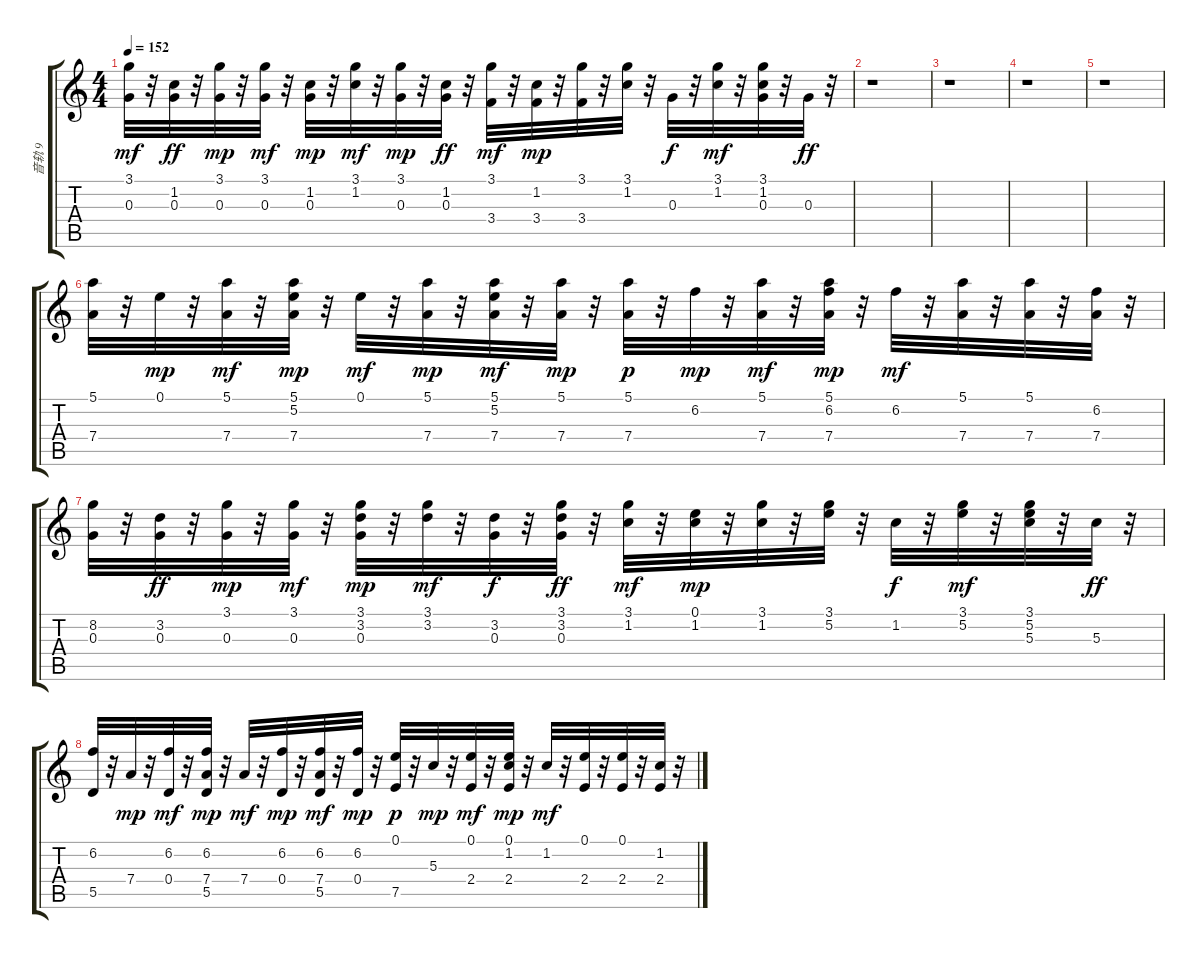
\track ("音轨 9" "音轨 9") {instrument synthbass2}
\staff {score tabs}
\tuning (E4 B3 G3 D3 A2 E2) {hide}
\ts (4 4)
\tempo 152
\clef g2
\ks c
(3.1 0.3).32{dy mf} r.32 (1.2 0.3).32{dy ff} r.32 (3.1 0.3).32{dy mp} r.32 (3.1 0.3).32{dy mf} r.32 (1.2 0.3).32{dy mp} r.32 (3.1 1.2).32{dy mf} r.32 (3.1 0.3).32{dy mp} r.32 (1.2 0.3).32{dy ff} r.32 (3.1 3.4).32{dy mf} r.32 (1.2 3.4).32{dy mp} r.32 (3.1 3.4).32 r.32 (3.1 1.2).32 r.32 0.3.32{dy f} r.32 (3.1 1.2).32{dy mf} r.32 (3.1 1.2 0.3).32 r.32 0.3.32{dy ff} r.32 |
r.1 |
r.1 |
r.1 |
r.1 |
(5.1 7.4).32 r.32 0.1.32{dy mp} r.32 (5.1 7.4).32{dy mf} r.32 (5.1 5.2 7.4).32{dy mp} r.32 0.1.32{dy mf} r.32 (5.1 7.4).32{dy mp} r.32 (5.1 5.2 7.4).32{dy mf} r.32 (5.1 7.4).32{dy mp} r.32 (5.1 7.4).32{dy p} r.32 6.2.32{dy mp} r.32 (5.1 7.4).32{dy mf} r.32 (5.1 6.2 7.4).32{dy mp} r.32 6.2.32{dy mf} r.32 (5.1 7.4).32 r.32 (5.1 7.4).32 r.32 (6.2 7.4).32 r.32 |
(8.2 0.3).32 r.32 (3.2 0.3).32{dy ff} r.32 (3.1 0.3).32{dy mp} r.32 (3.1 0.3).32{dy mf} r.32 (3.1 3.2 0.3).32{dy mp} r.32 (3.1 3.2).32{dy mf} r.32 (3.2 0.3).32{dy f} r.32 (3.1 3.2 0.3).32{dy ff} r.32 (3.1 1.2).32{dy mf} r.32 (0.1 1.2).32{dy mp} r.32 (3.1 1.2).32 r.32 (3.1 5.2).32 r.32 1.2.32{dy f} r.32 (3.1 5.2).32{dy mf} r.32 (3.1 5.2 5.3).32 r.32 5.3.32{dy ff} r.32 |
(6.2 5.5).32 r.32 7.4.32{dy mp} r.32 (6.2 0.4).32{dy mf} r.32 (6.2 7.4 5.5).32{dy mp} r.32 7.4.32{dy mf} r.32 (6.2 0.4).32{dy mp} r.32 (6.2 7.4 5.5).32{dy mf} r.32 (6.2 0.4).32{dy mp} r.32 (0.1 7.5).32{dy p} r.32 5.3.32{dy mp} r.32 (0.1 2.4).32{dy mf} r.32 (0.1 1.2 2.4).32{dy mp} r.32 1.2.32{dy mf} r.32 (0.1 2.4).32 r.32 (0.1 2.4).32 r.32 (1.2 2.4).32 r.32
